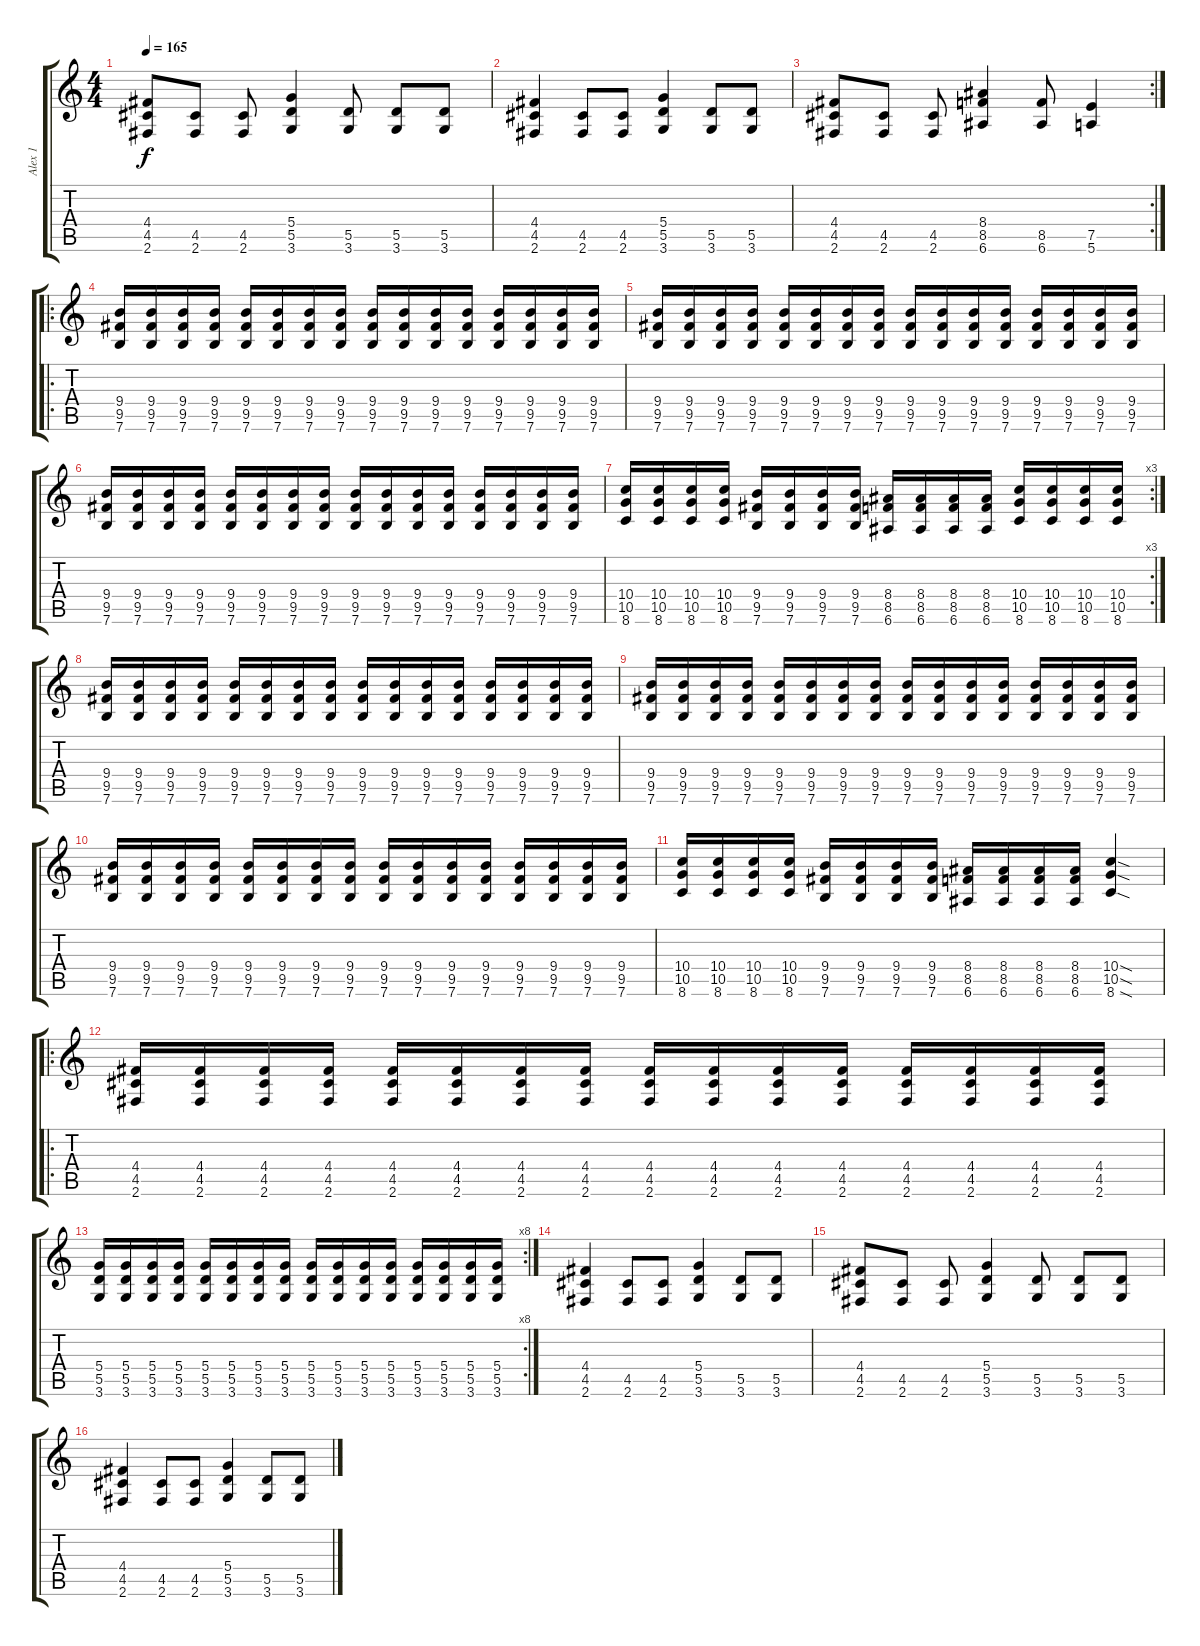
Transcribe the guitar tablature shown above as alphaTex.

\track ("Alex 1" "Alex 1") {instrument distortionguitar}
\staff {score tabs}
\tuning (E4 B3 G3 D3 A2 E2) {hide}
\ts (4 4)
\tempo 165
\clef g2
\ks c
(4.4 4.5 2.6).8{dy f} (4.5 2.6).8 (4.5 2.6).8 (5.4 5.5 3.6).4 (5.5 3.6).8 (5.5 3.6).8 (5.5 3.6).8 |
(4.4 4.5 2.6).4 (4.5 2.6).8 (4.5 2.6).8 (5.4 5.5 3.6).4 (5.5 3.6).8 (5.5 3.6).8 |
\rc 2
(4.4 4.5 2.6).8 (4.5 2.6).8 (4.5 2.6).8 (8.4 8.5 6.6).4 (8.5 6.6).8 (7.5 5.6).4 |
\ro
(9.4 9.5 7.6).16 (9.4 9.5 7.6).16 (9.4 9.5 7.6).16 (9.4 9.5 7.6).16 (9.4 9.5 7.6).16 (9.4 9.5 7.6).16 (9.4 9.5 7.6).16 (9.4 9.5 7.6).16 (9.4 9.5 7.6).16 (9.4 9.5 7.6).16 (9.4 9.5 7.6).16 (9.4 9.5 7.6).16 (9.4 9.5 7.6).16 (9.4 9.5 7.6).16 (9.4 9.5 7.6).16 (9.4 9.5 7.6).16 |
(9.4 9.5 7.6).16 (9.4 9.5 7.6).16 (9.4 9.5 7.6).16 (9.4 9.5 7.6).16 (9.4 9.5 7.6).16 (9.4 9.5 7.6).16 (9.4 9.5 7.6).16 (9.4 9.5 7.6).16 (9.4 9.5 7.6).16 (9.4 9.5 7.6).16 (9.4 9.5 7.6).16 (9.4 9.5 7.6).16 (9.4 9.5 7.6).16 (9.4 9.5 7.6).16 (9.4 9.5 7.6).16 (9.4 9.5 7.6).16 |
(9.4 9.5 7.6).16 (9.4 9.5 7.6).16 (9.4 9.5 7.6).16 (9.4 9.5 7.6).16 (9.4 9.5 7.6).16 (9.4 9.5 7.6).16 (9.4 9.5 7.6).16 (9.4 9.5 7.6).16 (9.4 9.5 7.6).16 (9.4 9.5 7.6).16 (9.4 9.5 7.6).16 (9.4 9.5 7.6).16 (9.4 9.5 7.6).16 (9.4 9.5 7.6).16 (9.4 9.5 7.6).16 (9.4 9.5 7.6).16 |
\rc 3
(10.4 10.5 8.6).16 (10.4 10.5 8.6).16 (10.4 10.5 8.6).16 (10.4 10.5 8.6).16 (9.4 9.5 7.6).16 (9.4 9.5 7.6).16 (9.4 9.5 7.6).16 (9.4 9.5 7.6).16 (8.4 8.5 6.6).16 (8.4 8.5 6.6).16 (8.4 8.5 6.6).16 (8.4 8.5 6.6).16 (10.4 10.5 8.6).16 (10.4 10.5 8.6).16 (10.4 10.5 8.6).16 (10.4 10.5 8.6).16 |
(9.4 9.5 7.6).16 (9.4 9.5 7.6).16 (9.4 9.5 7.6).16 (9.4 9.5 7.6).16 (9.4 9.5 7.6).16 (9.4 9.5 7.6).16 (9.4 9.5 7.6).16 (9.4 9.5 7.6).16 (9.4 9.5 7.6).16 (9.4 9.5 7.6).16 (9.4 9.5 7.6).16 (9.4 9.5 7.6).16 (9.4 9.5 7.6).16 (9.4 9.5 7.6).16 (9.4 9.5 7.6).16 (9.4 9.5 7.6).16 |
(9.4 9.5 7.6).16 (9.4 9.5 7.6).16 (9.4 9.5 7.6).16 (9.4 9.5 7.6).16 (9.4 9.5 7.6).16 (9.4 9.5 7.6).16 (9.4 9.5 7.6).16 (9.4 9.5 7.6).16 (9.4 9.5 7.6).16 (9.4 9.5 7.6).16 (9.4 9.5 7.6).16 (9.4 9.5 7.6).16 (9.4 9.5 7.6).16 (9.4 9.5 7.6).16 (9.4 9.5 7.6).16 (9.4 9.5 7.6).16 |
(9.4 9.5 7.6).16 (9.4 9.5 7.6).16 (9.4 9.5 7.6).16 (9.4 9.5 7.6).16 (9.4 9.5 7.6).16 (9.4 9.5 7.6).16 (9.4 9.5 7.6).16 (9.4 9.5 7.6).16 (9.4 9.5 7.6).16 (9.4 9.5 7.6).16 (9.4 9.5 7.6).16 (9.4 9.5 7.6).16 (9.4 9.5 7.6).16 (9.4 9.5 7.6).16 (9.4 9.5 7.6).16 (9.4 9.5 7.6).16 |
(10.4 10.5 8.6).16 (10.4 10.5 8.6).16 (10.4 10.5 8.6).16 (10.4 10.5 8.6).16 (9.4 9.5 7.6).16 (9.4 9.5 7.6).16 (9.4 9.5 7.6).16 (9.4 9.5 7.6).16 (8.4 8.5 6.6).16 (8.4 8.5 6.6).16 (8.4 8.5 6.6).16 (8.4 8.5 6.6).16 (10.4{sod} 10.5{sod} 8.6{sod}).4 |
\ro
(4.4 4.5 2.6).16 (4.4 4.5 2.6).16 (4.4 4.5 2.6).16 (4.4 4.5 2.6).16 (4.4 4.5 2.6).16 (4.4 4.5 2.6).16 (4.4 4.5 2.6).16 (4.4 4.5 2.6).16 (4.4 4.5 2.6).16 (4.4 4.5 2.6).16 (4.4 4.5 2.6).16 (4.4 4.5 2.6).16 (4.4 4.5 2.6).16 (4.4 4.5 2.6).16 (4.4 4.5 2.6).16 (4.4 4.5 2.6).16 |
\rc 8
(5.4 5.5 3.6).16 (5.4 5.5 3.6).16 (5.4 5.5 3.6).16 (5.4 5.5 3.6).16 (5.4 5.5 3.6).16 (5.4 5.5 3.6).16 (5.4 5.5 3.6).16 (5.4 5.5 3.6).16 (5.4 5.5 3.6).16 (5.4 5.5 3.6).16 (5.4 5.5 3.6).16 (5.4 5.5 3.6).16 (5.4 5.5 3.6).16 (5.4 5.5 3.6).16 (5.4 5.5 3.6).16 (5.4 5.5 3.6).16 |
(4.4 4.5 2.6).4 (4.5 2.6).8 (4.5 2.6).8 (5.4 5.5 3.6).4 (5.5 3.6).8 (5.5 3.6).8 |
(4.4 4.5 2.6).8 (4.5 2.6).8 (4.5 2.6).8 (5.4 5.5 3.6).4 (5.5 3.6).8 (5.5 3.6).8 (5.5 3.6).8 |
(4.4 4.5 2.6).4 (4.5 2.6).8 (4.5 2.6).8 (5.4 5.5 3.6).4 (5.5 3.6).8 (5.5 3.6).8
